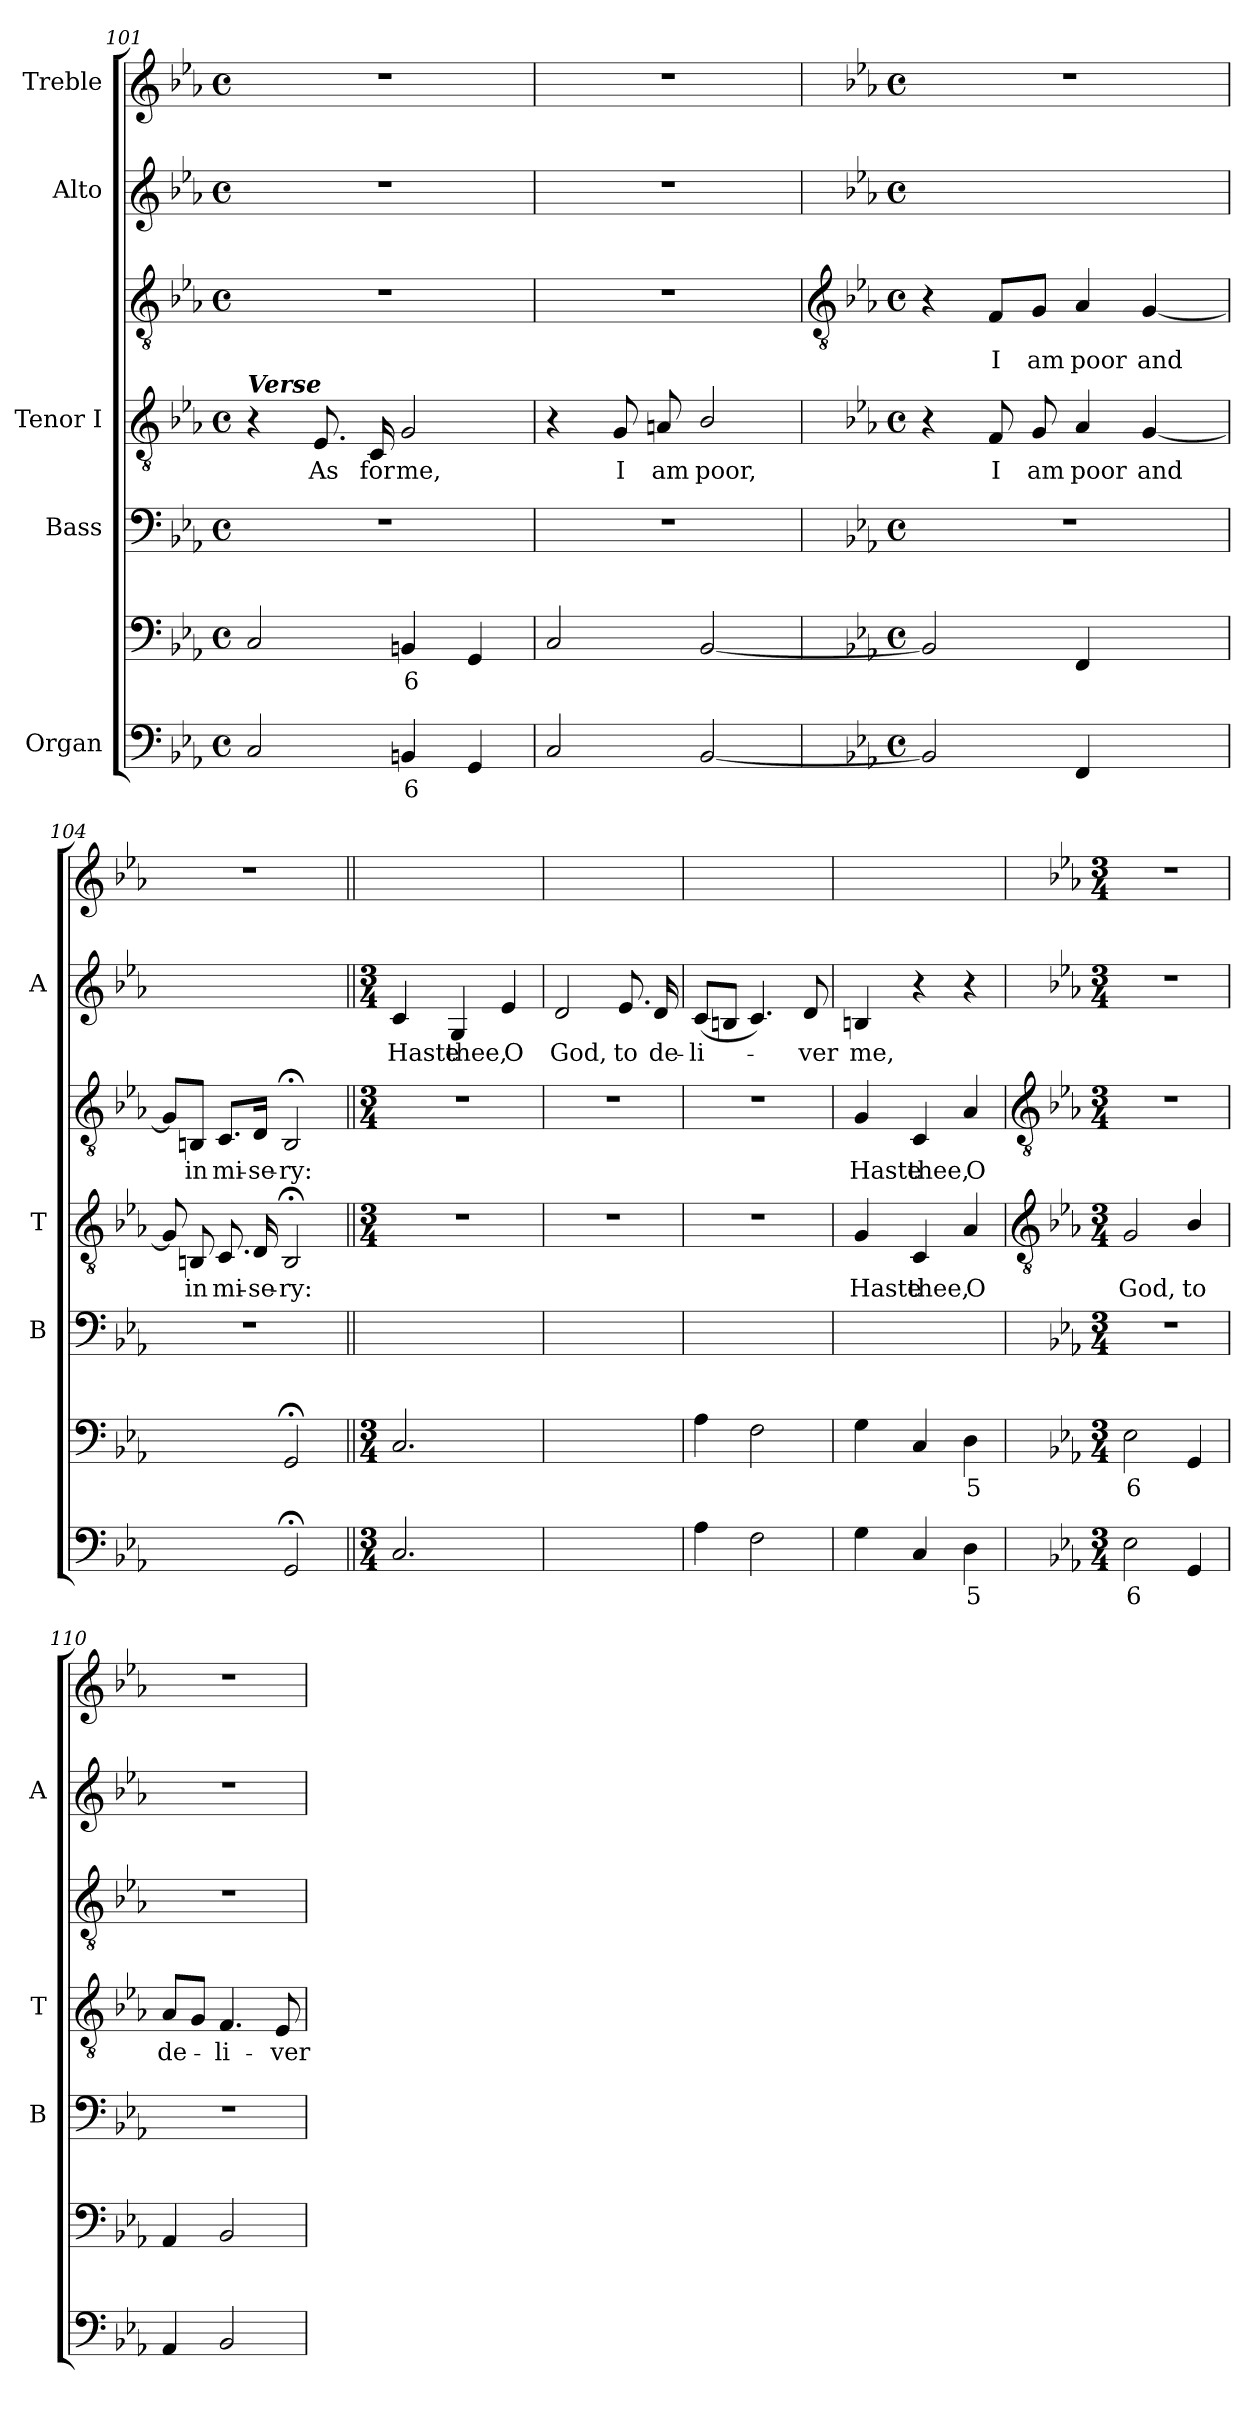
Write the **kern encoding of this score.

**kern	**text	**text	**kern	**text	**text	**kern	**kern	**text	**kern	**text	**kern	**text	**kern
*part5	*part5	*part5	*part5	*part5	*part5	*part4	*part3	*part3	*part3	*part3	*part2	*part2	*part1
*staff7	*staff7	*staff7	*staff6	*staff6	*staff6	*staff5	*staff4	*staff4	*staff3	*staff3	*staff2	*staff2	*staff1
*I"Organ	*	*	*	*	*	*I"Bass	*I"Tenor I	*	*	*	*I"Alto	*	*I"Treble
*	*	*	*	*	*	*I'B	*I'T	*	*	*	*I'A	*	*
*clefF4	*	*	*clefF4	*	*	*clefF4	*clefGv2	*	*clefGv2	*	*clefG2	*	*clefG2
*k[b-e-a-]	*	*	*k[b-e-a-]	*	*	*k[b-e-a-]	*k[b-e-a-]	*	*k[b-e-a-]	*	*k[b-e-a-]	*	*k[b-e-a-]
*E-:	*	*	*E-:	*	*	*E-:	*E-:	*	*E-:	*	*E-:	*	*E-:
*M4/4	*	*	*M4/4	*	*	*M4/4	*M4/4	*	*M4/4	*	*M4/4	*	*M4/4
*met(c)	*	*	*met(c)	*	*	*met(c)	*met(c)	*	*met(c)	*	*met(c)	*	*met(c)
=101	=101	=101	=101	=101	=101	=101	=101	=101	=101	=101	=101	=101	=101
!	!	!	!	!	!	!	!LO:TX:a:Bi:t=Verse	!	!	!	!	!	!
2C	.	.	2C	.	.	1r	4r	.	1r	.	1r	.	1r
!	!	!	!	!	!	!	!	!LO:LY:b	!	!	!	!	!
.	.	.	.	.	.	.	8.E-	As	.	.	.	.	.
!	!	!	!	!	!	!	!	!LO:LY:b	!	!	!	!	!
.	.	.	.	.	.	.	16C	for	.	.	.	.	.
!	!LO:LY:b	!	!	!LO:LY:b	!	!	!	!LO:LY:b	!	!	!	!	!
4BBn	6	.	4BBn	6	.	.	2G	me,	.	.	.	.	.
4GG	.	.	4GG	.	.	.	.	.	.	.	.	.	.
=102	=102	=102	=102	=102	=102	=102	=102	=102	=102	=102	=102	=102	=102
2C	.	.	2C	.	.	1r	4r	.	1r	.	1r	.	1r
!	!	!	!	!	!	!	!	!LO:LY:b	!	!	!	!	!
.	.	.	.	.	.	.	8G	I	.	.	.	.	.
!	!	!	!	!	!	!	!	!LO:LY:b	!	!	!	!	!
.	.	.	.	.	.	.	8An	am	.	.	.	.	.
!	!	!	!	!	!	!	!	!LO:LY:b	!	!	!	!	!
[2BB-	.	.	[2BB-	.	.	.	2B-/	poor,	.	.	.	.	.
!!LO:LB:g=z
=103	=103	=103	=103	=103	=103	=103	=103	=103	=103	=103	=103	=103	=103
*	*	*	*	*	*	*	*	*	*clefGv2	*	*	*	*
*	*	*	*	*	*	*	*k[b-e-a-]	*	*k[b-e-a-]	*	*	*	*
*	*	*	*	*	*	*	*E-:	*	*E-:	*	*	*	*
*M4/4	*	*	*M4/4	*	*	*M4/4	*M4/4	*	*M4/4	*	*M4/4	*	*M4/4
*met(c)	*	*	*met(c)	*	*	*met(c)	*met(c)	*	*met(c)	*	*met(c)	*	*met(c)
2BB-]	.	.	2BB-]	.	.	1r	4r	.	4r	.	1ryy	.	1r
!	!	!	!	!	!	!	!	!LO:LY:b	!	!LO:LY:b	!	!	!
.	.	.	.	.	.	.	8F	I	8F/L	I	.	.	.
!	!	!	!	!	!	!	!	!LO:LY:b	!	!LO:LY:b	!	!	!
.	.	.	.	.	.	.	8G	am	8G/J	am	.	.	.
!	!	!	!	!	!	!	!	!LO:LY:b	!	!LO:LY:b	!	!	!
4FF	.	.	4FF	.	.	.	4A-	poor	4A-	poor	.	.	.
!	!LO:LY:b	!	!	!LO:LY:b	!	!	!	!LO:LY:b	!	!LO:LY:b	!	!	!
[8GG/Lyy	6	.	[8GG/Lyy	6	.	.	[4G	and	[4G	and	.	.	.
!	!LO:LY:b	!	!	!LO:LY:b	!	!	!	!	!	!	!	!	!
8GG/Jyy]	5	.	8GG/Jyy]	5	.	.	.	.	.	.	.	.	.
=104	=104	=104	=104	=104	=104	=104	=104	=104	=104	=104	=104	=104	=104
!	!LO:LY:b	!	!	!LO:LY:b	!	!	!	!	!	!	!	!	!
[4AA-yy	7	.	[4AA-yy	7	.	1r	8G]	.	8G/L]	.	1ryy	.	1r
!	!	!	!	!	!	!	!	!LO:LY:b	!	!LO:LY:b	!	!	!
.	.	.	.	.	.	.	8BBn	in	8BBn/J	in	.	.	.
!	!LO:LY:b	!	!	!LO:LY:b	!	!	!	!LO:LY:b	!	!LO:LY:b	!	!	!
4AA-yy]	6	.	4AA-yy]	6	.	.	8.C	mi-	8.C/L	mi-	.	.	.
!	!	!	!	!	!	!	!	!LO:LY:b	!	!LO:LY:b	!	!	!
.	.	.	.	.	.	.	16D	-se-	16D/Jk	-se-	.	.	.
!	!	!	!	!	!	!	!	!LO:LY:b	!	!LO:LY:b	!	!	!
2GG;<	.	.	2GG;<	.	.	.	2BB;<	-ry:	2BB;<	-ry:	.	.	.
=105||	=105||	=105||	=105||	=105||	=105||	=105||	=105||	=105||	=105||	=105||	=105||	=105||	=105||
*M3/4	*	*	*M3/4	*	*	*	*M3/4	*	*M3/4	*	*M3/4	*	*
!	!	!	!	!	!	!	!LO:N:vis=1	!	!LO:N:vis=1	!	!	!LO:LY:b	!
2.C	.	.	2.C	.	.	2.r	2.r	.	2.r	.	4c	Haste	2.r
!	!	!	!	!	!	!	!	!	!	!	!	!LO:LY:b	!
.	.	.	.	.	.	.	.	.	.	.	4G	thee,	.
!	!	!	!	!	!	!	!	!	!	!	!	!LO:LY:b	!
.	.	.	.	.	.	.	.	.	.	.	4e-	O	.
=106	=106	=106	=106	=106	=106	=106	=106	=106	=106	=106	=106	=106	=106
!	!	!	!	!	!	!	!LO:N:vis=1	!	!LO:N:vis=1	!	!	!LO:LY:b	!
[2Gyy	.	.	[2Gyy	.	.	2.r	2.r	.	2.r	.	2d	God,	2.r
!	!LO:LY:b	!LO:LY:b	!	!LO:LY:b	!LO:LY:b	!	!	!	!	!	!	!LO:LY:b	!
4Gyy]	6	3	4Gyy]	6	3	.	.	.	.	.	8.e-	to	.
!	!	!	!	!	!	!	!	!	!	!	!	!LO:LY:b	!
.	.	.	.	.	.	.	.	.	.	.	16d	de-	.
=107	=107	=107	=107	=107	=107	=107	=107	=107	=107	=107	=107	=107	=107
!	!	!	!	!	!	!	!LO:N:vis=1	!	!LO:N:vis=1	!	!	!LO:LY:b	!
4A-	.	.	4A-	.	.	2.r	2.r	.	2.r	.	(<8cL	-li-	2.r
.	.	.	.	.	.	.	.	.	.	.	8BnJ	.	.
2F	.	.	2F	.	.	.	.	.	.	.	4.c)	.	.
!	!	!	!	!	!	!	!	!	!	!	!	!LO:LY:b	!
.	.	.	.	.	.	.	.	.	.	.	8d	ver	.
=108	=108	=108	=108	=108	=108	=108	=108	=108	=108	=108	=108	=108	=108
!	!	!	!	!	!	!	!	!LO:LY:b	!	!LO:LY:b	!	!LO:LY:b	!
4G	.	.	4G	.	.	2.r	4G	Haste	4G	Haste	4Bn	me,	2.r
!	!	!	!	!	!	!	!	!LO:LY:b	!	!LO:LY:b	!	!	!
4C	.	.	4C	.	.	.	4C	thee,	4C	thee,	4r	.	.
!	!LO:LY:b	!	!	!LO:LY:b	!	!	!	!LO:LY:b	!	!LO:LY:b	!	!	!
4D	5	.	4D	5	.	.	4A-	O	4A-	O	4r	.	.
!!LO:LB:g=z
=109	=109	=109	=109	=109	=109	=109	=109	=109	=109	=109	=109	=109	=109
*	*	*	*	*	*	*	*clefGv2	*	*clefGv2	*	*	*	*
*	*	*	*	*	*	*k[b-e-a-]	*k[b-e-a-]	*	*k[b-e-a-]	*	*	*	*
*	*	*	*	*	*	*E-:	*E-:	*	*E-:	*	*	*	*
*M3/4	*	*	*M3/4	*	*	*M3/4	*M3/4	*	*M3/4	*	*M3/4	*	*M3/4
!	!LO:LY:b	!	!	!LO:LY:b	!	!LO:N:vis=1	!	!LO:LY:b	!LO:N:vis=1	!	!LO:N:vis=1	!	!
2E-	6	.	2E-	6	.	2.r	2G	God,	2.r	.	2.r	.	2.r
!	!	!	!	!	!	!	!	!LO:LY:b	!	!	!	!	!
4GG	.	.	4GG	.	.	.	4B-/	to	.	.	.	.	.
=110	=110	=110	=110	=110	=110	=110	=110	=110	=110	=110	=110	=110	=110
!	!	!	!	!	!	!LO:N:vis=1	!	!LO:LY:b	!LO:N:vis=1	!	!LO:N:vis=1	!	!
4AA-	.	.	4AA-	.	.	2.r	8A-L	de-	2.r	.	2.r	.	2.r
.	.	.	.	.	.	.	8GJ	.	.	.	.	.	.
!	!	!	!	!	!	!	!	!LO:LY:b	!	!	!	!	!
2BB-	.	.	2BB-	.	.	.	4.F	li-	.	.	.	.	.
!	!	!	!	!	!	!	!	!LO:LY:b	!	!	!	!	!
.	.	.	.	.	.	.	8E-	-ver	.	.	.	.	.
=	=	=	=	=	=	=	=	=	=	=	=	=	=
*-	*-	*-	*-	*-	*-	*-	*-	*-	*-	*-	*-	*-	*-
